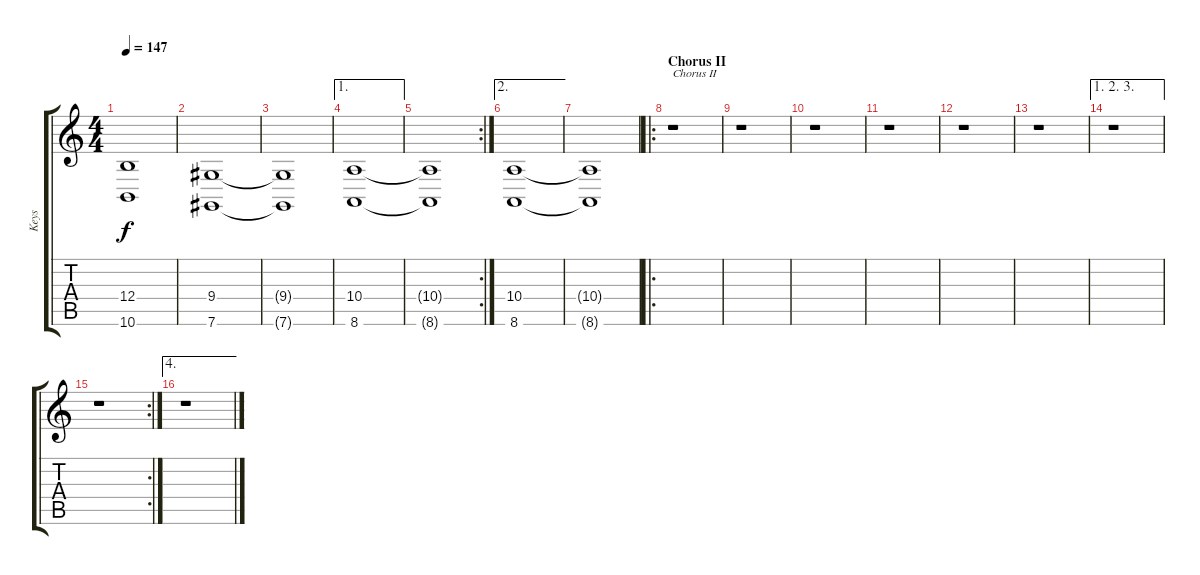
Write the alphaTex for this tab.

\track ("Keys" "Keys") {instrument stringensemble1}
\staff {score tabs}
\tuning (Db4 Ab3 E3 B2 Gb2 Db2) {hide}
\ts (4 4)
\tempo 147
\clef g2
\ks c
(12.4{t} 10.6{t}).1{dy f} |
(9.4 7.6).1 |
(9.4{t} 7.6{t}).1 |
\ae 1
(10.4 8.6).1 |
\rc 2
(10.4{t} 8.6{t}).1 |
\ae 2
(10.4 8.6).1 |
(10.4{t} 8.6{t}).1 |
\ro
\section ("" "Chorus II")
r.1{txt "Chorus II"} |
r.1 |
r.1 |
r.1 |
r.1 |
r.1 |
\ae (1 2 3)
r.1 |
\rc 2
r.1 |
\ae 4
r.1
